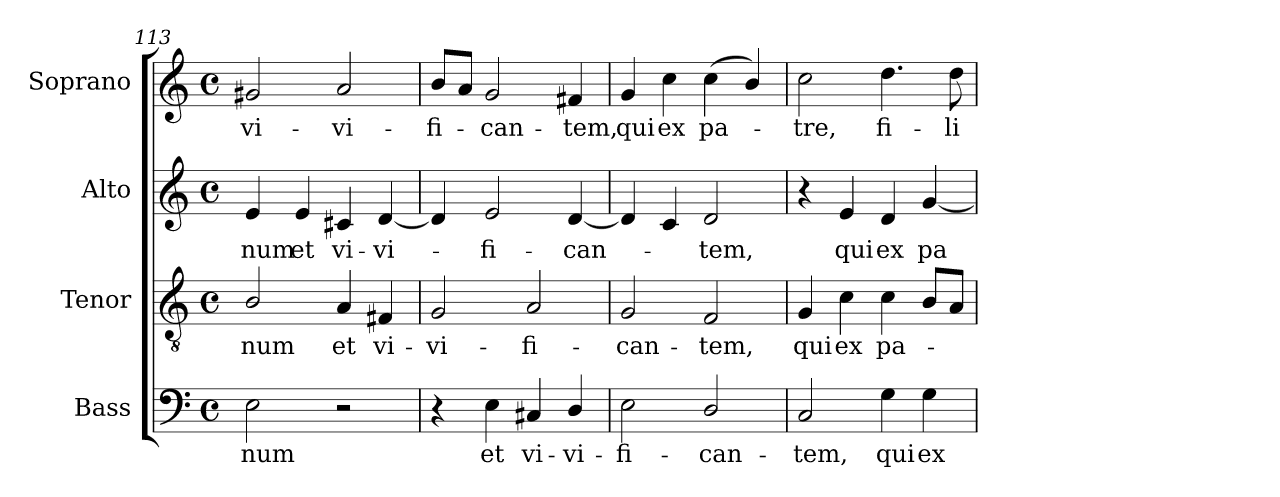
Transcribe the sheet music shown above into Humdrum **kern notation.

**kern	**text	**kern	**text	**kern	**text	**kern	**text
*part4	*part4	*part3	*part3	*part2	*part2	*part1	*part1
*staff4	*staff4	*staff3	*staff3	*staff2	*staff2	*staff1	*staff1
*I"Bass	*	*I"Tenor	*	*I"Alto	*	*I"Soprano	*
*I'B.	*	*I'T.	*	*I'A.	*	*I'S.	*
*clefF4	*	*clefGv2	*	*clefG2	*	*clefG2	*
*	*	*ITrd7c12	*	*	*	*	*
*k[]	*	*k[]	*	*k[]	*	*k[]	*
*C:	*	*C:	*	*C:	*	*C:	*
*M4/4	*	*M4/4	*	*M4/4	*	*M4/4	*
*met(c)	*	*met(c)	*	*met(c)	*	*met(c)	*
=113	=113	=113	=113	=113	=113	=113	=113
!	!LO:LY:b:color=#000000	!	!	!	!	!	!
!	!	!	!LO:LY:b:color=#000000	!	!	!	!
!	!	!	!	!	!LO:LY:b:color=#000000	!	!
!	!	!	!	!	!	!	!LO:LY:b:color=#000000
2Ei\	-num	2BBi/	-num	4ei/	-num	2g#Xi/	vi-
!	!	!	!	!	!LO:LY:b:color=#000000	!	!
.	.	.	.	4ei/	et	.	.
!	!	!	!LO:LY:b:color=#000000	!	!	!	!
!	!	!	!	!	!LO:LY:b:color=#000000	!	!
!	!	!	!	!	!	!	!LO:LY:b:color=#000000
2r	.	4AAi/	et	4c#Xi/	vi-	2ai/	-vi-
!	!	!	!LO:LY:b:color=#000000	!	!	!	!
!	!	!	!	!	!LO:LY:b:color=#000000	!	!
.	.	4FF#Xi/	vi-	[4di/	-vi-	.	.
!!LO:LB:g=z
=114	=114	=114	=114	=114	=114	=114	=114
!	!	!	!LO:LY:b:color=#000000	!	!	!	!
!	!	!	!	!	!	!	!LO:LY:b:color=#000000
4r	.	2GGi/	-vi-	4di/]	.	8bi/L	-fi-
.	.	.	.	.	.	8ai/J	.
!	!LO:LY:b:color=#000000	!	!	!	!	!	!
!	!	!	!	!	!LO:LY:b:color=#000000	!	!
!	!	!	!	!	!	!	!LO:LY:b:color=#000000
4Ei\	et	.	.	2ei/	-fi-	2gi/	-can-
!	!LO:LY:b:color=#000000	!	!	!	!	!	!
!	!	!	!LO:LY:b:color=#000000	!	!	!	!
4C#Xi/	vi-	2AAi/	-fi-	.	.	.	.
!	!LO:LY:b:color=#000000	!	!	!	!	!	!
!	!	!	!	!	!LO:LY:b:color=#000000	!	!
!	!	!	!	!	!	!	!LO:LY:b:color=#000000
4Di/	-vi-	.	.	[4di/	-can-	4f#Xi/	-tem,
=115	=115	=115	=115	=115	=115	=115	=115
!	!LO:LY:b:color=#000000	!	!	!	!	!	!
!	!	!	!LO:LY:b:color=#000000	!	!	!	!
!	!	!	!	!	!	!	!LO:LY:b:color=#000000
2Ei\	-fi-	2GGi/	-can-	4di/]	.	4gi/	qui
!	!	!	!	!	!	!	!LO:LY:b:color=#000000
.	.	.	.	4ci/	.	4cci\	ex
!	!LO:LY:b:color=#000000	!	!	!	!	!	!
!	!	!	!LO:LY:b:color=#000000	!	!	!	!
!	!	!	!	!	!LO:LY:b:color=#000000	!	!
!	!	!	!	!	!	!	!LO:LY:b:color=#000000
2Di/	-can-	2FFi/	-tem,	2di/	-tem,	(4cci\	pa-
.	.	.	.	.	.	4bi/)	.
=116	=116	=116	=116	=116	=116	=116	=116
!	!LO:LY:b:color=#000000	!	!	!	!	!	!
!	!	!	!LO:LY:b:color=#000000	!	!	!	!
!	!	!	!	!	!	!	!LO:LY:b:color=#000000
2Ci/	-tem,	4GGi/	qui	4r	.	2cci\	-tre,
!	!	!	!LO:LY:b:color=#000000	!	!	!	!
!	!	!	!	!	!LO:LY:b:color=#000000	!	!
.	.	4Ci\	ex	4ei/	qui	.	.
!	!LO:LY:b:color=#000000	!	!	!	!	!	!
!	!	!	!LO:LY:b:color=#000000	!	!	!	!
!	!	!	!	!	!LO:LY:b:color=#000000	!	!
!	!	!	!	!	!	!	!LO:LY:b:color=#000000
4Gi\	qui	4Ci\	pa-	4di/	ex	4.ddi\	fi-
!	!LO:LY:b:color=#000000	!	!	!	!	!	!
!	!	!	!	!	!LO:LY:b:color=#000000	!	!
4Gi\	ex	8BBi/L	.	[4gi/	pa-	.	.
!	!	!	!	!	!	!	!LO:LY:b:color=#000000
.	.	8AAi/J	.	.	.	8ddi\	-li-
=	=	=	=	=	=	=	=
*-	*-	*-	*-	*-	*-	*-	*-
